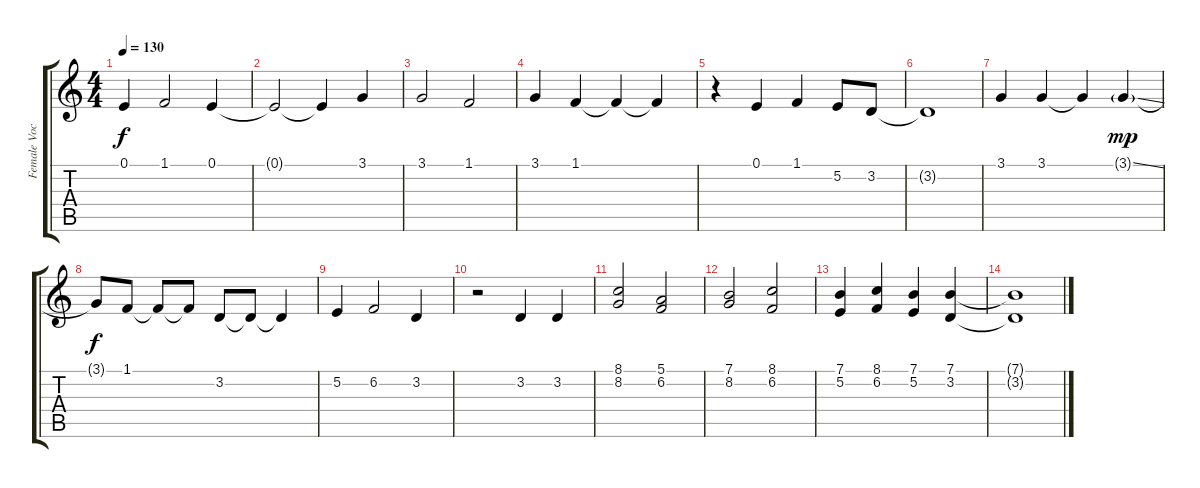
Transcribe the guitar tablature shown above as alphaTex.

\track ("Female Vocals" "Female Voc") {instrument lead6voice}
\staff {score tabs}
\tuning (E4 B3 G3 D3 A2 E2) {hide}
\ts (4 4)
\tempo 130
\clef g2
\ks c
0.1.4{dy f} 1.1.2 0.1.4 |
0.1{t}.2 0.1{t}.4 3.1.4 |
3.1.2 1.1.2 |
3.1.4 1.1.4 1.1{t}.4 1.1{t}.4 |
r.4 0.1.4 1.1.4 5.2.8 3.2.8 |
3.2{t}.1 |
3.1.4 3.1.4 3.1{t}.4 3.1{ss g}.4{dy mp} |
3.1{t}.8{dy f} 1.1.8 1.1{t}.8 1.1{t}.8 3.2.8 3.2{t}.8 3.2{t}.4 |
5.2.4 6.2.2 3.2.4 |
r.2 3.2.4 3.2.4 |
(8.1 8.2).2 (5.1 6.2).2 |
(7.1 8.2).2 (8.1 6.2).2 |
(7.1 5.2).4 (8.1 6.2).4 (7.1 5.2).4 (7.1 3.2).4 |
(7.1{t} 3.2{t}).1
